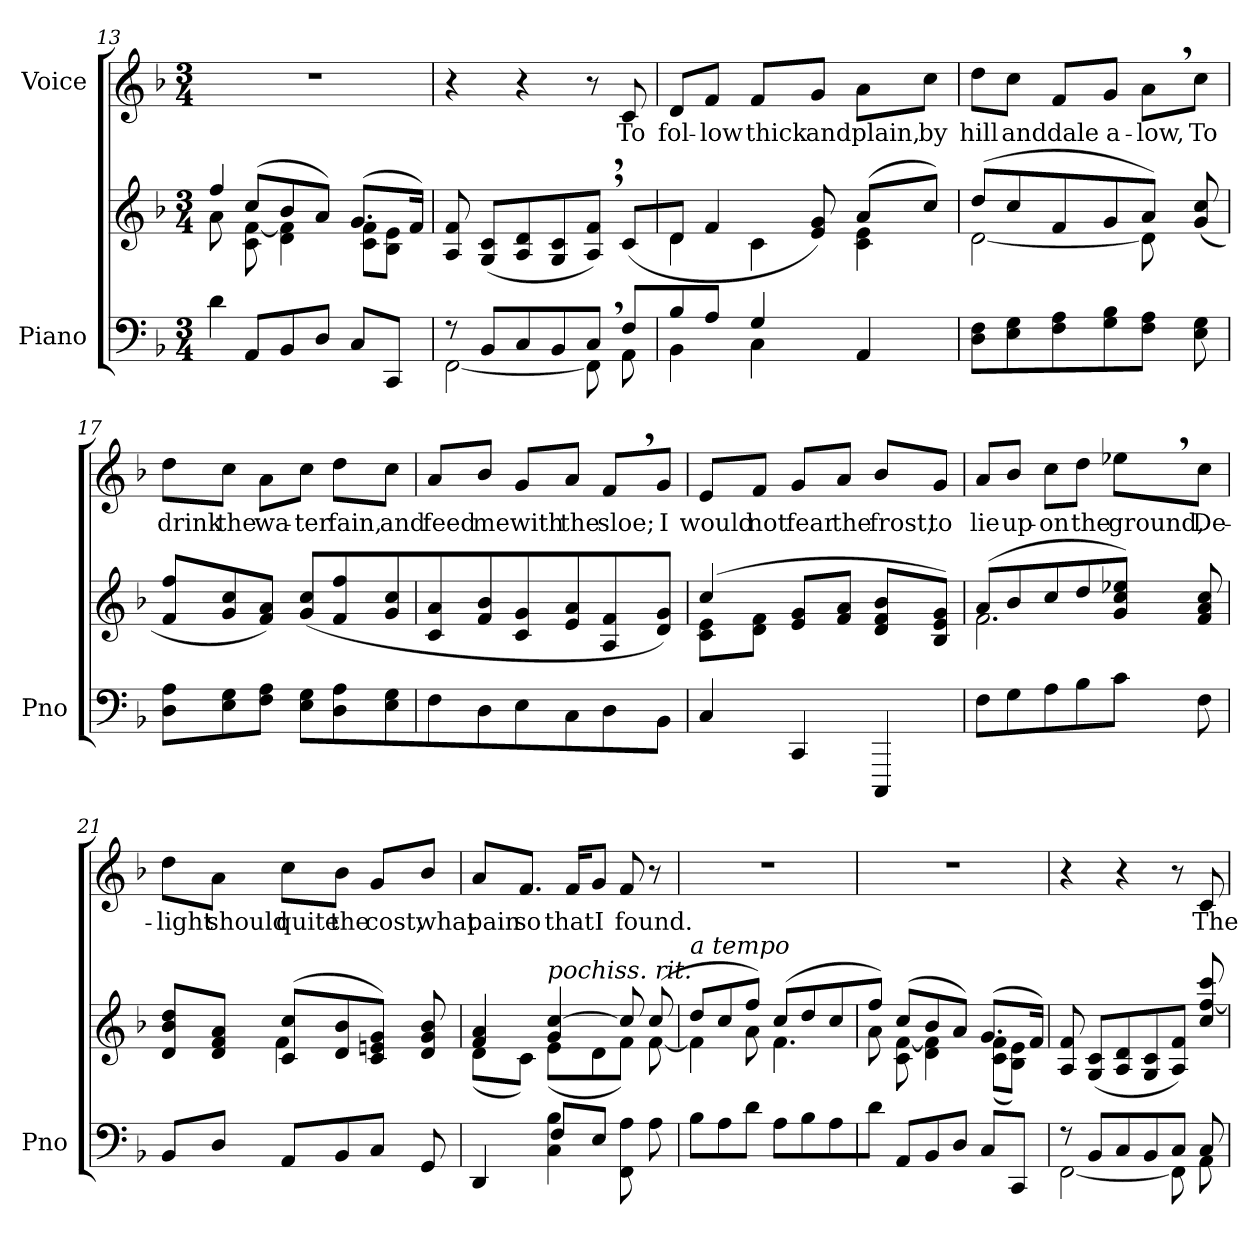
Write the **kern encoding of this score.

**kern	**kern	**kern	**text
*part2	*part2	*part1	*part1
*staff3	*staff2	*staff1	*staff1
*I"Piano	*	*I"Voice	*
*I'Pno	*	*	*
*clefF4	*clefG2	*clefG2	*
*k[b-]	*k[b-]	*k[b-]	*
*M3/4	*M3/4	*M3/4	*
=13	=13	=13	=13
*	*^	*	*
8d\J	8ff/J	8a\	2.r	.
8AA/L	(>8cc/L	8c\ [8f\	.	.
8BB-/	8b-/	4d\ 4f\]	.	.
8D/J	8a/J)	.	.	.
8C/L	(>8.g/L	8c\ 8f\L	.	.
8CC/J	.	8B-\ 8e\J	.	.
.	16f/Jk)	.	.	.
*	*v	*v	*	*
!!LO:LB:g=z
=14	=14	=14	=14
*^	*	*	*
8r	[2FF\	8A/ 8f/	4r	.
8BB-/L	.	(>8G/ 8c/L	.	.
8C/	.	8A/ 8d/	4r	.
8BB-/	.	8G/ 8c/	.	.
8C,/J	8FF\]	8A/, 8f/,J)	8r	.
!	!	!	!	!LO:LY:b
8F/L	8AA\	(>8c/L	8c/	To
=15	=15	=15	=15	=15
*	*	*^	*	*
!	!	!	!	!	!LO:LY:b
8B-/	4BB-\	8d/J	4d\	8d/L	fol-
!	!	!	!	!	!LO:LY:b
8A/J	.	4f/	.	8f/J	-low
!	!	!	!	!	!LO:LY:b
4G/	4C\	.	4c\	8f/L	thick
!	!	!	!	!	!LO:LY:b
.	.	8e/ 8g/)	.	8g/J	and
!	!	!	!	!	!LO:LY:b
4AA/	4ryy	(>8a/L	4c\ 4e\	8a\L	plain,
!	!	!	!	!	!LO:LY:b
.	.	8cc/J)	.	8cc\J	by
*v	*v	*	*	*	*
=16	=16	=16	=16	=16
!	!	!	!	!LO:LY:b
8D\ 8F\L	(>8dd/L	[2d\	8dd\L	hill
!	!	!	!	!LO:LY:b
8E\ 8G\	8cc/	.	8cc\J	and
*	*	*	*MM91	*
!	!	!	!	!LO:LY:b
8F\ 8A\	8f/	.	8f/L	dale
!	!	!	!	!LO:LY:b
8G\ 8B-\	8g/	.	8g/J	a-
*	*	*	*MM86	*
!	!	!	!	!LO:LY:b
8F\ 8A\J	8a/J)	8d\]	8a,\L	-low,
*	*	*	*MM92	*
!	!	!	!	!LO:LY:b
8E\ 8G\	(>8g/ 8cc/	8ryy	8cc\J	To
!!LO:LB:g=z
=17	=17	=17	=17	=17
!	!	!	!	!LO:LY:b
*	*v	*v	*	*
8D\ 8A\L	8f/ 8ff/L	8dd\L	drink
!	!	!	!LO:LY:b
8E\ 8G\	8g/ 8cc/	8cc\J	the
!	!	!	!LO:LY:b
8F\ 8A\J	8f/ 8a/J)	8a\L	wa-
!	!	!	!LO:LY:b
8E\ 8G\L	(>8g/ 8cc/L	8cc\J	-ter
!	!	!	!LO:LY:b
8D\ 8A\	8f/ 8ff/	8dd\L	fain,
!	!	!	!LO:LY:b
8E\ 8G\	8g/ 8cc/	8cc\J	and
=18	=18	=18	=18
!	!	!	!LO:LY:b
8F\	8c/ 8a/	8a/L	feed
!	!	!	!LO:LY:b
8D\	8f/ 8b-/	8b-/J	me
*	*	*MM91	*
!	!	!	!LO:LY:b
8E\	8c/ 8g/	8g/L	with
!	!	!	!LO:LY:b
8C\	8e/ 8a/	8a/J	the
*	*	*MM86	*
!	!	!	!LO:LY:b
8D\	8A/ 8f/	8f,/L	sloe;
*	*	*MM92	*
!	!	!	!LO:LY:b
8BB-\J	8d/ 8g/J)	8g/J	I
=19	=19	=19	=19
*	*^	*	*
!	!	!	!	!LO:LY:b
4C/	(>4cc/	8c\ 8e\L	8e/L	would
!	!	!	!	!LO:LY:b
.	.	8d\ 8f\J	8f/J	not
!	!	!	!	!LO:LY:b
4CC/	8e/ 8g/L	2ryy	8g/L	fear
!	!	!	!	!LO:LY:b
.	8f/ 8a/J	.	8a/J	the
!	!	!	!	!LO:LY:b
4CCC/	8d/ 8f/ 8b-/L	.	8b-/L	frost,
!	!	!	!	!LO:LY:b
.	8B-/ 8e/ 8g/J)	.	8g/J	to
!!LO:LB:g=z
=20	=20	=20	=20	=20
!	!	!	!	!LO:LY:b
8F\L	(>8a/L	2.f\	8a/L	lie
!	!	!	!	!LO:LY:b
8G\	8b-/	.	8b-/J	up-
*	*	*	*MM91	*
!	!	!	!	!LO:LY:b
8A\	8cc/	.	8cc\L	-on
!	!	!	!	!LO:LY:b
8B-\	8dd/	.	8dd\J	the
*	*	*	*MM86	*
!	!	!	!	!LO:LY:b
8c\J	8g/ 8cc/ 8ee-X/J)	.	8ee-X,\L	ground,
*	*	*	*MM92	*
!	!	!	!	!LO:LY:b
8F\	8f/ 8a/ 8cc/	.	8cc\J	De-
=21	=21	=21	=21	=21
!	!	!	!	!LO:LY:b
8BB-/L	8d/ 8b-/ 8dd/L	4ryy	8dd\L	-light
!	!	!	!	!LO:LY:b
8D/J	8d/ 8f/ 8a/J	.	8a\J	should
!	!	!	!	!LO:LY:b
8AA/L	(>8c/ 8cc/L	4f\	8cc\L	quite
!	!	!	!	!LO:LY:b
8BB-/	8d/ 8b-/	.	8b-\J	the
!	!	!	!	!LO:LY:b
8C/J	8c/ 8en/ 8g/J)	4ryy	8g/L	cost,
!	!	!	!	!LO:LY:b
8GG/	8d/ 8g/ 8b-/	.	8b-/J	what
=22	=22	=22	=22	=22
*	*	*	*MM86	*
*^	*	*	*	*
!	!	!	!	!	!LO:LY:b
4DD/	4ryy	4f/ 4a/	(<8d\L	8a/L	pain
!	!	!	!	!	!LO:LY:b
.	.	.	8c\J)	8.f/J	so
!	!	!LO:TX:a:i:t=pochiss. rit.	!	!	!
4C\ 4B-\	8F/L	4g/ [4cc/	(<8e\L	.	.
!	!	!	!	!	!LO:LY:b
.	.	.	.	16f/KL	that
!	!	!	!	!	!LO:LY:b
.	8E/J	.	8d\	8g/J	I
!	!	!	!	!	!LO:LY:b
8FF\ 8A\	4ryy	8cc/]	8f\J)	8f/	found.
8A\	.	(>8cc/	[8f\	8r	.
*v	*v	*	*	*	*
!!LO:PB:g=z
=23	=23	=23	=23	=23
*	*	*	*MM92	*
!	!LO:TX:a:i:t=a tempo	!	!	!
8B-\L	8dd/L	4f\]	2.r	.
8A\	8cc/	.	.	.
8d\J	8ff/J)	8a\	.	.
8A\L	(>8cc/L	4.f\	.	.
8B-\	8dd/	.	.	.
8A\	8cc/	.	.	.
=24	=24	=24	=24	=24
8d\J	8ff/J)	8a\	2.r	.
8AA/L	(>8cc/L	8c\ [8f\	.	.
8BB-/	8b-/	4d\ 4f\]	.	.
8D/J	8a/J)	.	.	.
8C/L	(>8.g/L	(<8c\ 8f\L	.	.
8CC/J	.	8B-\ 8e\J)	.	.
.	16f/Jk)	.	.	.
*	*v	*v	*	*
=25	=25	=25	=25
*^	*	*	*
8r	[2FF\	8A/ 8f/	4r	.
8BB-/L	.	(>8G/ 8c/L	.	.
8C/	.	8A/ 8d/	4r	.
8BB-/	.	8G/ 8c/	.	.
8C/J	8FF\]	8A/ 8f/J)	8r	.
!	!	!	!	!LO:LY:b
8C/L	8AA\	8cc/ [8ff/ 8ccc/L	8c/	The
*v	*v	*	*	*
=	=	=	=
*-	*-	*-	*-
